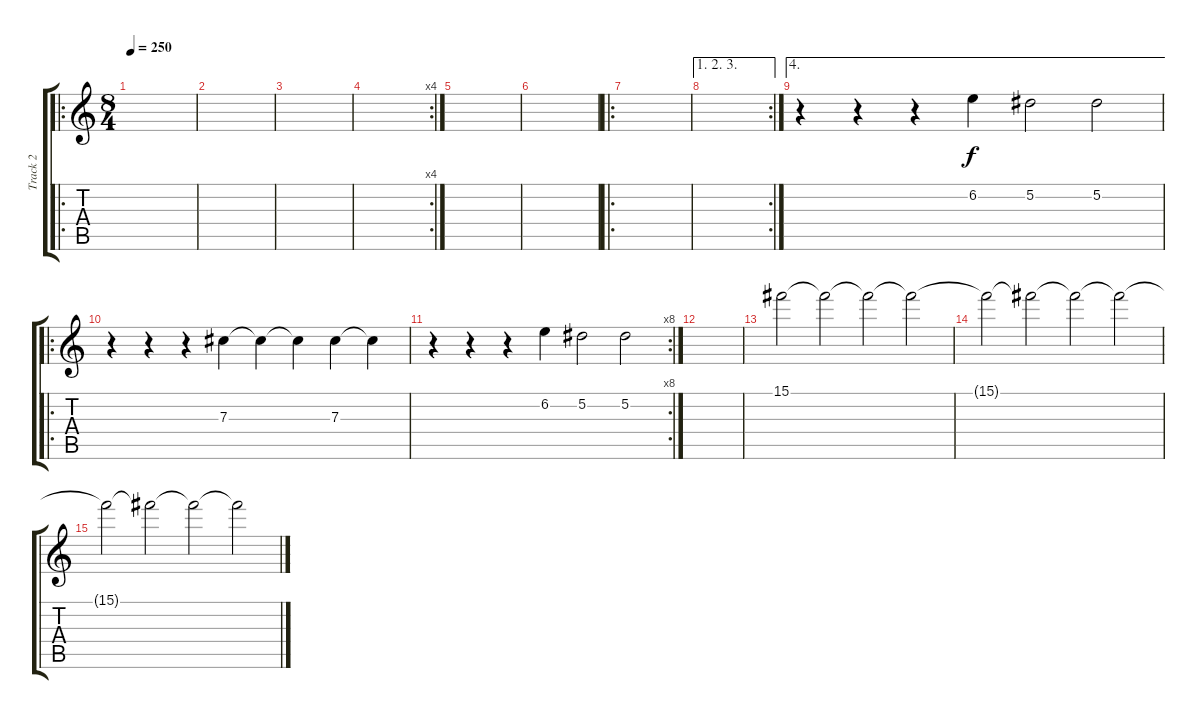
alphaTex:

\track ("Track 2" "Track 2") {instrument distortionguitar}
\staff {score tabs}
\tuning (Eb4 Bb3 Gb3 Db3 Ab2 Db2) {hide}
\ro
\ts (8 4)
\tempo 250
\clef g2
\ks c
|
|
|
\rc 4
|
|
|
\ro
|
\ae (1 2 3)
\rc 2
|
\ae 4
r.4 r.4 r.4 6.2.4 5.2.2 5.2.2 |
\ro
r.4 r.4 r.4 7.3.4 7.3{t}.4 7.3{t}.4 7.3.4 7.3{t}.4 |
\rc 8
r.4 r.4 r.4 6.2.4 5.2.2 5.2.2 |
|
15.1.2 15.1{t}.2 15.1{t}.2 15.1{t}.2 |
15.1{t}.2 15.1{t}.2 15.1{t}.2 15.1{t}.2 |
15.1{t}.2 15.1{t}.2 15.1{t}.2 15.1{t}.2
